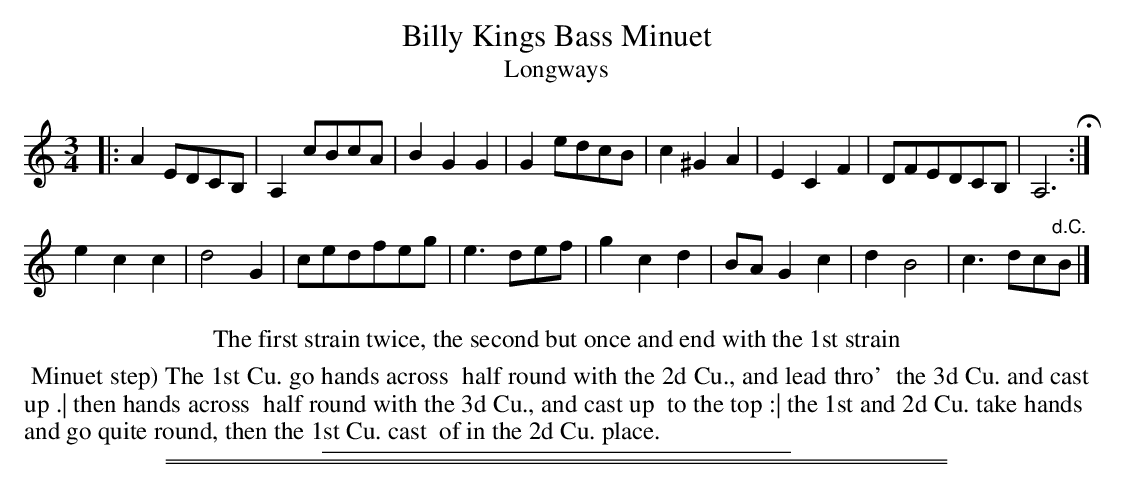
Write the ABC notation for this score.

X:1
T: Billy Kings Bass Minuet
T: Longways
M: 3/4
L: 1/8
K: Am
|:\
A2EDCB, | A,2cBcA | B2G2G2 | G2edcB |\
c2^G2A2 | E2C2F2 | DFEDCB, | A,6 H:|
e2c2c2 | d4G2 | cedfeg | e3def |\
g2c2d2 | BAG2c2 | d2B4 | c3dc"d.C."B |]
